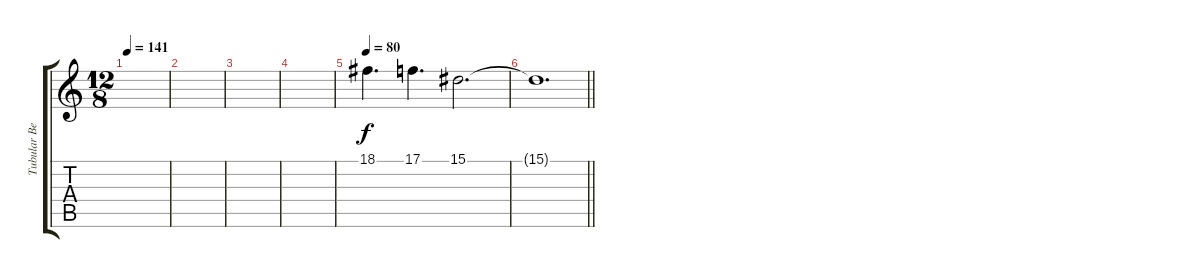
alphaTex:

\track ("Tubular Bell" "Tubular Be") {instrument tubularbells}
\staff {score tabs}
\tuning (C4 G3 Eb3 Bb2 F2 C2) {hide}
\ts (12 8)
\tempo 141
\clef g2
\ks c
|
|
|
|
\tempo 80
18.1.4{d} 17.1.4{d} 15.1.2{d} |
\barLineRight lightlight
15.1{t}.1{d}
